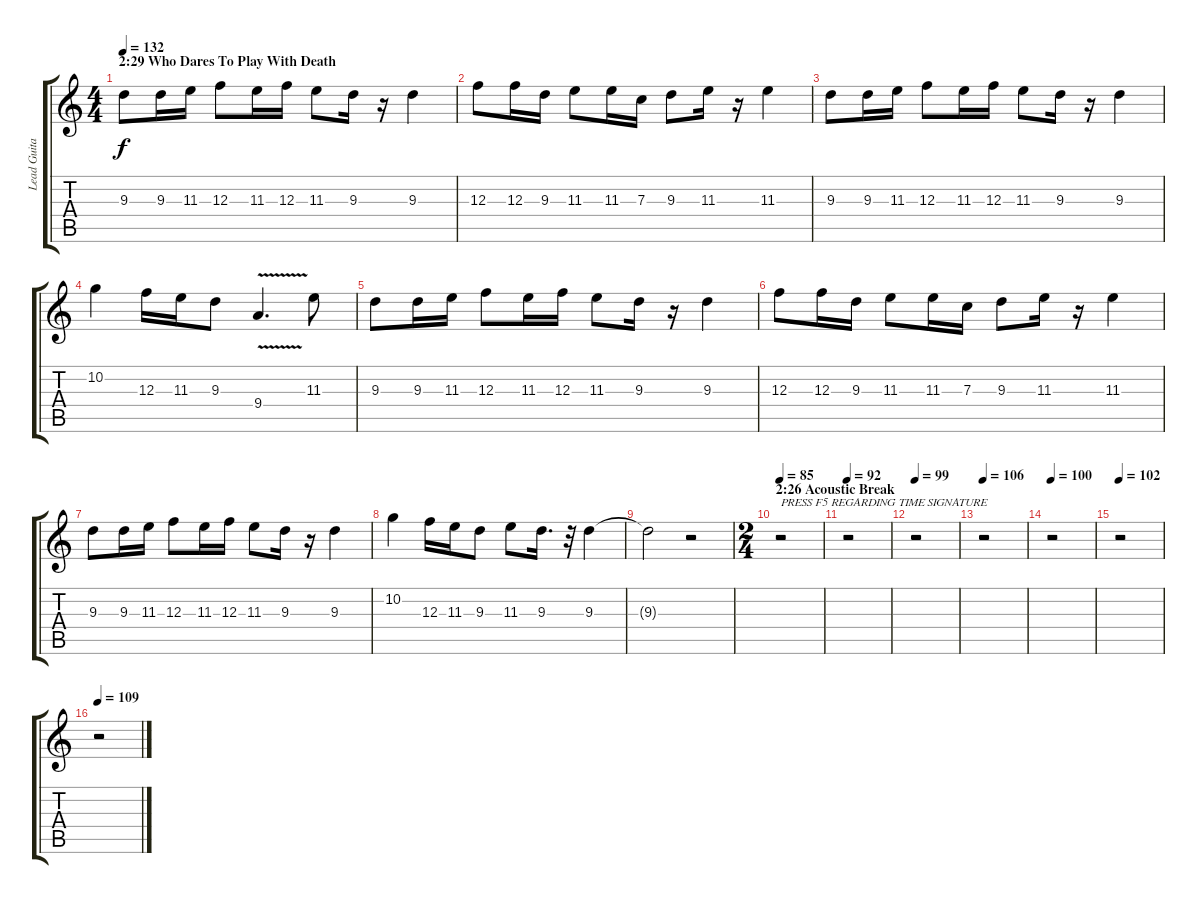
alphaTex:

\track ("Lead Guitar" "Lead Guita") {instrument distortionguitar}
\staff {score tabs}
\tuning (D4 A3 F3 C3 G2 D2) {hide}
\ts (4 4)
\section ("" "2:29 Who Dares To Play With Death")
\tempo 132
\clef g2
\ks c
9.3.8{dy f} 9.3.16 11.3.16 12.3.8 11.3.16 12.3.16 11.3.8 9.3.16 r.16 9.3.4 |
12.3.8 12.3.16 9.3.16 11.3.8 11.3.16 7.3.16 9.3.8 11.3.16 r.16 11.3.4 |
9.3.8 9.3.16 11.3.16 12.3.8 11.3.16 12.3.16 11.3.8 9.3.16 r.16 9.3.4 |
10.2.4 12.3.16 11.3.16 9.3.8 9.4{v}.4{d} 11.3.8 |
9.3.8 9.3.16 11.3.16 12.3.8 11.3.16 12.3.16 11.3.8 9.3.16 r.16 9.3.4 |
12.3.8 12.3.16 9.3.16 11.3.8 11.3.16 7.3.16 9.3.8 11.3.16 r.16 11.3.4 |
9.3.8 9.3.16 11.3.16 12.3.8 11.3.16 12.3.16 11.3.8 9.3.16 r.16 9.3.4 |
10.2.4 12.3.16 11.3.16 9.3.8 11.3.8 9.3.16{d} r.32 9.3.4 |
9.3{t}.2 r.2 |
\ts (2 4)
\section ("" "2:26 Acoustic Break")
\tempo 85
r.2{txt "PRESS F5 REGARDING TIME SIGNATURE"} |
\tempo 92
r.2 |
\tempo 99
r.2 |
\tempo 106
r.2 |
\tempo 100
r.2 |
\tempo 102
r.2 |
\tempo 109
r.2
